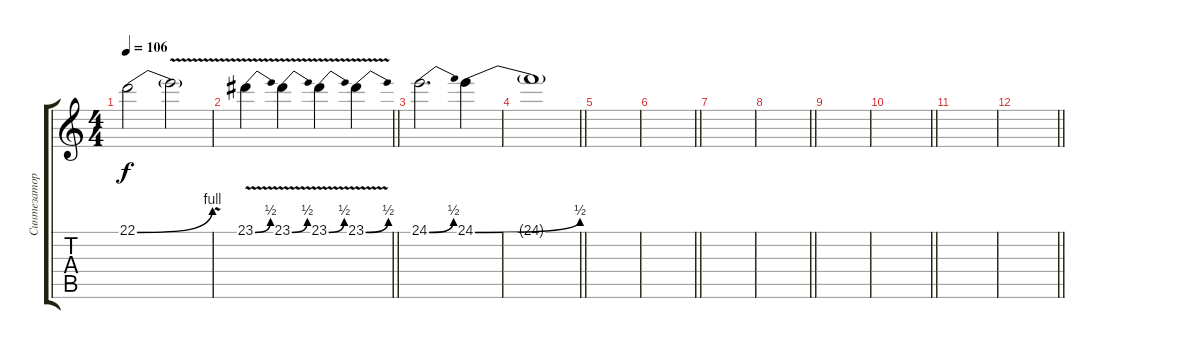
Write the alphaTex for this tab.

\track ("Синтезатор" "Синтезатор") {instrument stringensemble1}
\staff {score tabs}
\tuning (E4 B3 G3 D3 A2 E2) {hide}
\ts (4 4)
\tempo 106
\clef g2
\ks c
22.1{be (bend 0 0 60 4)}.2{dy f} 22.1{v t}.2 |
\barLineRight lightlight
23.1{be (bend 0 0 60 2) v}.4 23.1{be (bend 0 0 60 2) v}.4 23.1{be (bend 0 0 60 2) v}.4 23.1{be (bend 0 0 60 2) v}.4 |
24.1{be (bend 0 0 60 2)}.2{d} 24.1{be (bend 0 0 60 2)}.4 |
\barLineRight lightlight
24.1{t}.1{volume 0} |
|
\barLineRight lightlight
|
|
\barLineRight lightlight
|
|
\barLineRight lightlight
|
|
\barLineRight lightlight
